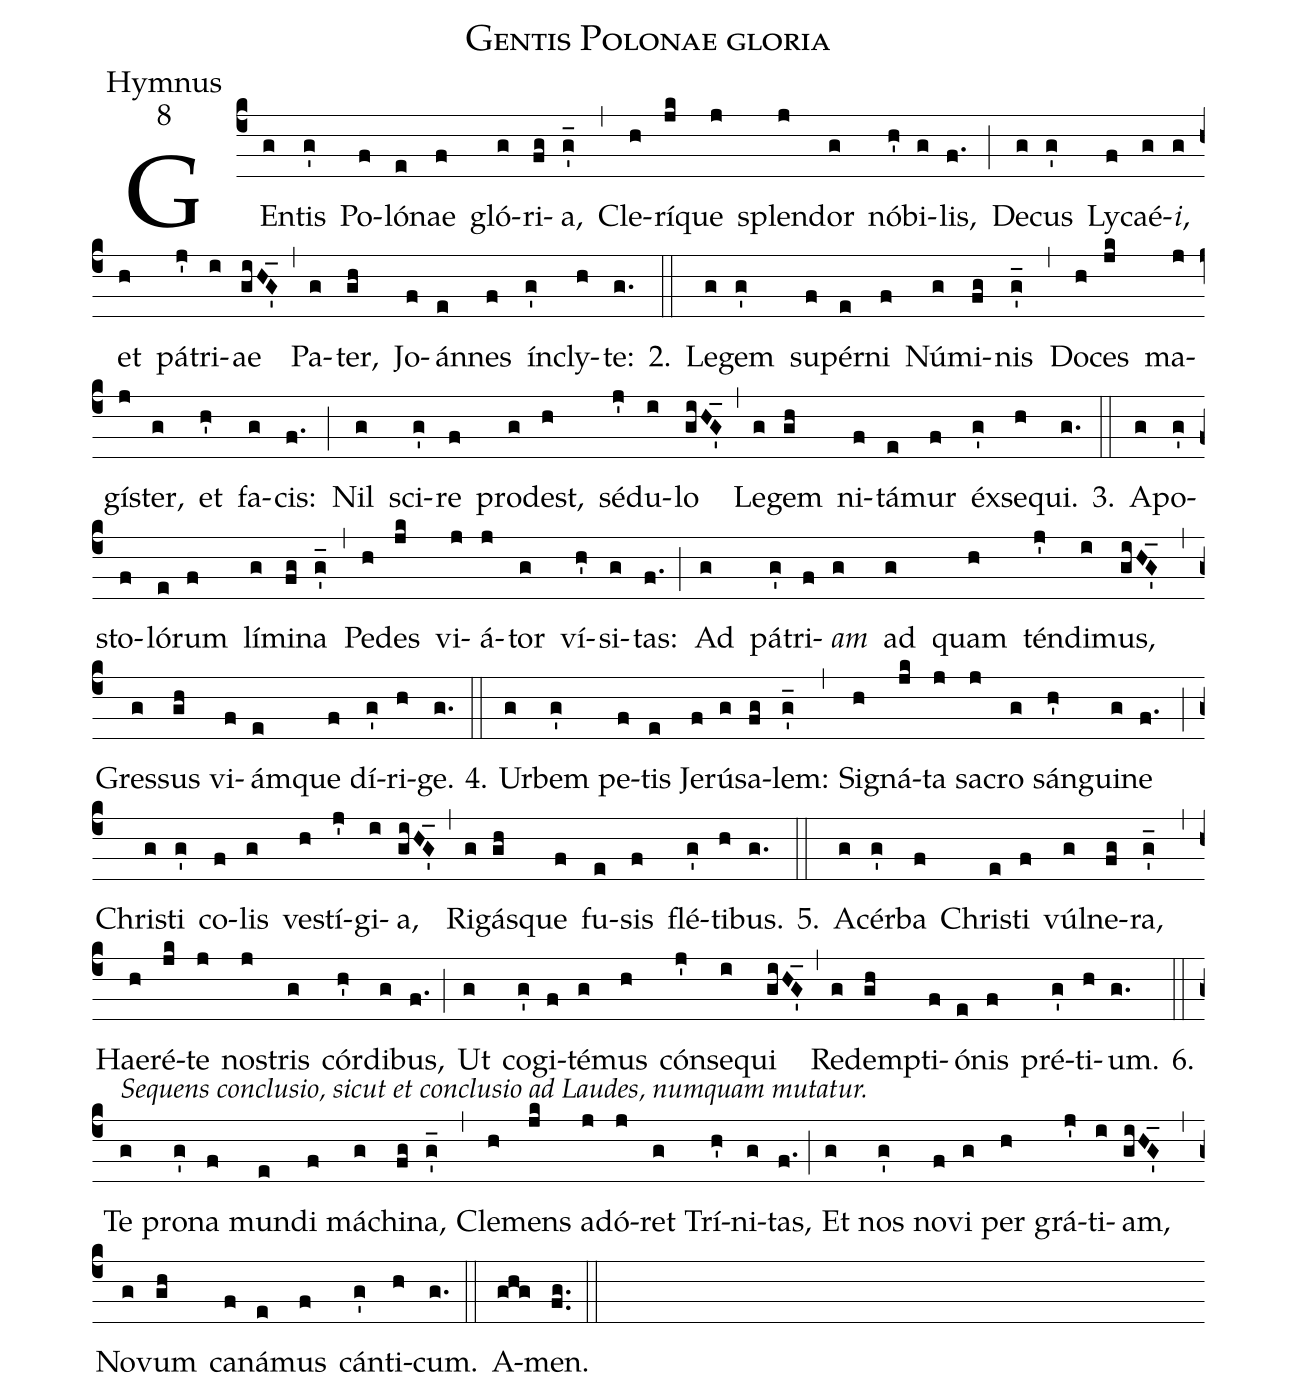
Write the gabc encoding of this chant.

name:Gentis Polonae gloria;
office-part:Hymnus;
mode:8;
%%
(c4) GEn(g)tis(g') Po(f)ló(e)nae(f) gló(g)ri(fg)a,(g'_) (,) Cle(h)rí(jk)que(j) splen(j)dor(g) nó(h')bi(g)lis,(f.) (;) De(g)cus(g') Ly(f)caé(g)<i>i</i>,(g) et(h) pá(j')tri(i)ae(giHG'_) (,) Pa(g)ter,(gh) Jo(f)án(e)nes(f) ín(g')cly(h)te:(g.) 2.(::) Le(g)gem(g') su(f)pér(e)ni(f) Nú(g)mi(fg)nis(g'_) (,) Do(h)ces(jk) ma(j)gí(j)ster,(g) et(h') fa(g)cis:(f.) (;) Nil(g) sci(g')re(f) pro(g)dest,(h) sé(j')du(i)lo(giHG'_) (,) Le(g)gem(gh) ni(f)tá(e)mur(f) éx(g')se(h)qui.(g.) 3.(::) A(g)po(g')sto(f)ló(e)rum(f) lí(g)mi(fg)na(g'_) (,) Pe(h)des(jk) vi(j)á(j)tor(g) ví(h')si(g)tas:(f.) (;) Ad(g) pá(g')tri(f)<i>am</i>(g) ad(g) quam(h) tén(j')di(i)mus,(giHG'_) (,) Gres(g)sus(gh) vi(f)ám(e)que(f) dí(g')ri(h)ge.(g.) 4.(::) Ur(g)bem(g') pe(f)tis(e) Je(f)rú(g)sa(fg)lem:(g'_) (,) Si(h)gná(jk)ta(j) sa(j)cro(g) sán(h')gui(g)ne(f.) (;) Chri(g)sti(g') co(f)lis(g) ve(h)stí(j')gi(i)a,(giHG'_) (,) Ri(g)gá(gh)sque(f) fu(e)sis(f) flé(g')ti(h)bus.(g.) 5.(::) A(g)cér(g')ba(f) Chri(e)sti(f) vúl(g)ne(fg)ra,(g'_) (,) Hae(h)ré(jk)te(j) no(j)stris(g) cór(h')di(g)bus,(f.) (;) Ut(g) co(g')gi(f)té(g)mus(h) cón(j')se(i)qui(giHG'_) (,) Re(g)dem(gh)pti(f)ó(e)nis(f) pré(g')ti(h)um.(g.) 6.(::) <alt>Sequens conclusio, sicut et conclusio ad Laudes, numquam mutatur.</alt> Te(g) pro(g')na(f) mun(e)di(f) má(g)chi(fg)na,(g'_) (,) Cle(h)mens(jk) ad(j)ó(j)ret(g) Trí(h')ni(g)tas,(f.) (;) Et(g) nos(g') no(f)vi(g) per(h) grá(j')ti(i)am,(giHG'_) (,) No(g)vum(gh) ca(f)ná(e)mus(f) cán(g')ti(h)cum.(g.) (::) A(ghg)men.(fg..) (::)
